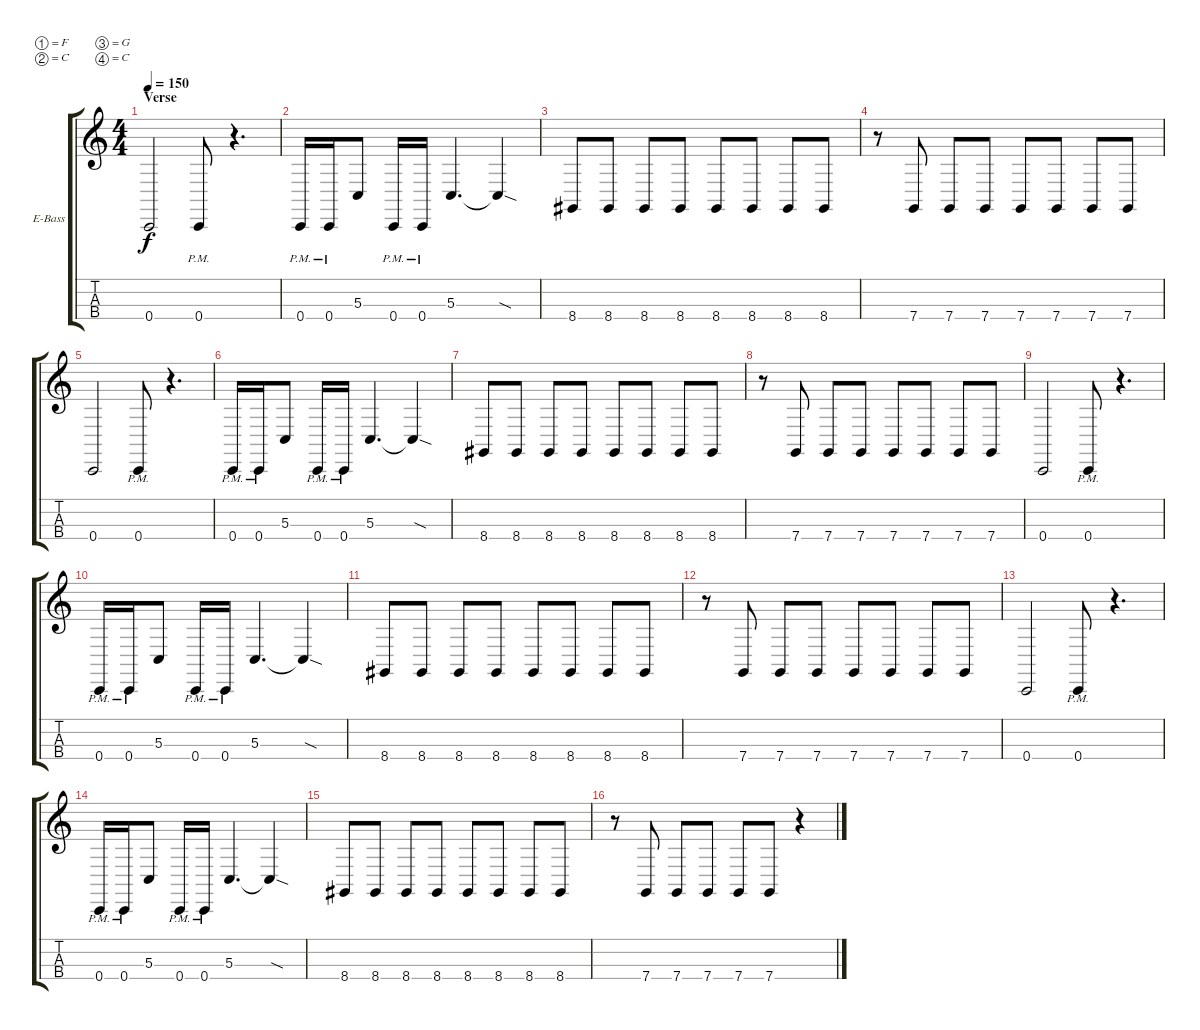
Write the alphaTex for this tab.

\defaultSystemsLayout 4
\bracketExtendMode groupsimilarinstruments
\firstSystemTrackNameOrientation horizontal
\otherSystemsTrackNameOrientation horizontal
\track ("Bass" "E-Bass") {instrument electricbassfinger}
\staff {score tabs}
\tuning (F2 C2 G1 C1)
\ts (4 4)
\section ("" "Verse")
\tempo 150
\clef g2
\ks c
0.4.2{dy f} 0.4{pm}.8 r.4{d} |
0.4{pm}.16 0.4{pm}.16 5.3.8 0.4{pm}.16 0.4{pm}.16 5.3.4{d} 5.3{sod t}.4 |
8.4.8 8.4.8 8.4.8 8.4.8 8.4.8 8.4.8 8.4.8 8.4.8 |
r.8 7.4.8 7.4.8 7.4.8 7.4.8 7.4.8 7.4.8 7.4.8 |
0.4.2 0.4{pm}.8 r.4{d} |
0.4{pm}.16 0.4{pm}.16 5.3.8 0.4{pm}.16 0.4{pm}.16 5.3.4{d} 5.3{sod t}.4 |
8.4.8 8.4.8 8.4.8 8.4.8 8.4.8 8.4.8 8.4.8 8.4.8 |
r.8 7.4.8 7.4.8 7.4.8 7.4.8 7.4.8 7.4.8 7.4.8 |
0.4.2 0.4{pm}.8 r.4{d} |
0.4{pm}.16 0.4{pm}.16 5.3.8 0.4{pm}.16 0.4{pm}.16 5.3.4{d} 5.3{sod t}.4 |
8.4.8 8.4.8 8.4.8 8.4.8 8.4.8 8.4.8 8.4.8 8.4.8 |
r.8 7.4.8 7.4.8 7.4.8 7.4.8 7.4.8 7.4.8 7.4.8 |
0.4.2 0.4{pm}.8 r.4{d} |
0.4{pm}.16 0.4{pm}.16 5.3.8 0.4{pm}.16 0.4{pm}.16 5.3.4{d} 5.3{sod t}.4 |
8.4.8 8.4.8 8.4.8 8.4.8 8.4.8 8.4.8 8.4.8 8.4.8 |
r.8 7.4.8 7.4.8 7.4.8 7.4.8 7.4.8 r.4
